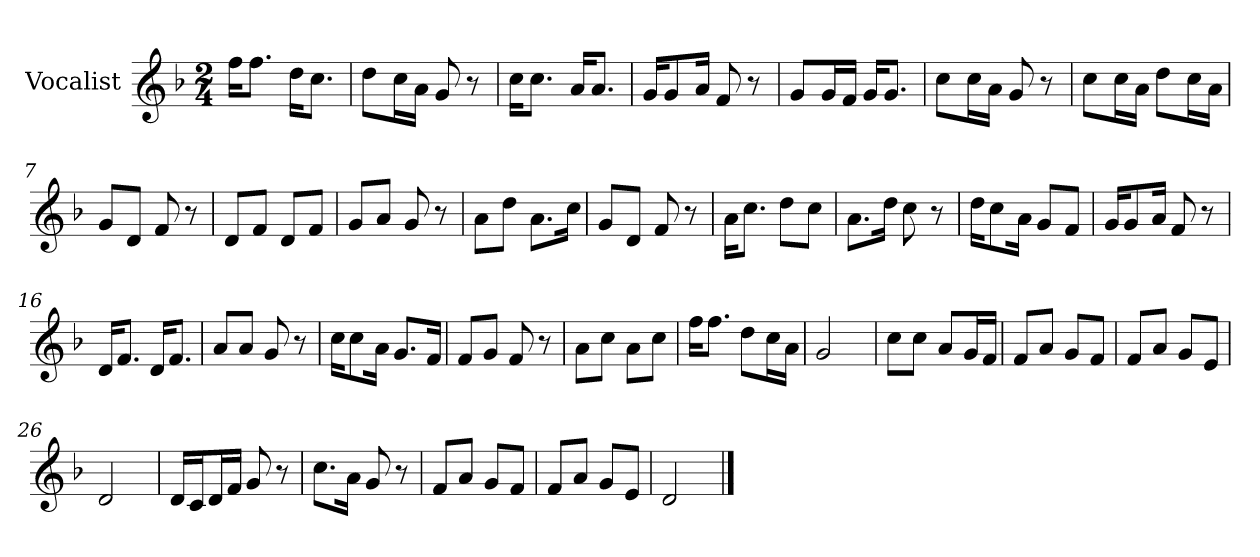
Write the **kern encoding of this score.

**kern
*part1
*staff1
*I"Vocalist
*k[b-]
*F:
*M2/4
=
16ffKL
8.ffJ
16ddKL
8.ccJ
=1
8ddL
16ccL
16aJJ
8g
8r
=2
16ccKL
8.ccJ
16aKL
8.aJ
=3
16gKL
8g
16aJk
8f
8r
=4
8gL
16gL
16fJJ
16gKL
8.gJ
=5
8ccL
16ccL
16aJJ
8g
8r
=6
8ccL
16ccL
16aJJ
8ddL
16ccL
16aJJ
=7
8gL
8dJ
8f
8r
=8
8dL
8fJ
8dL
8fJ
=9
8gL
8aJ
8g
8r
=10
8aL
8ddJ
8.aL
16ccJk
=11
8gL
8dJ
8f
8r
=12
16aKL
8.ccJ
8ddL
8ccJ
=13
8.aL
16ddJk
8cc
8r
=14
16ddKL
8cc
16aJk
8gL
8fJ
=15
16gKL
8g
16aJk
8f
8r
=16
16dKL
8.fJ
16dKL
8.fJ
=17
8aL
8aJ
8g
8r
=18
16ccKL
8cc
16aJk
8.gL
16fJk
=19
8fL
8gJ
8f
8r
=20
8aL
8ccJ
8aL
8ccJ
=21
16ffKL
8.ffJ
8ddL
16ccL
16aJJ
=22
2g
=23
8ccL
8ccJ
8aL
16gL
16fJJ
=24
8fL
8aJ
8gL
8fJ
=25
8fL
8aJ
8gL
8eJ
=26
2d
=27
16dLL
16cJ
16dL
16fJJ
8g
8r
=28
8.ccL
16aJk
8g
8r
=29
8fL
8aJ
8gL
8fJ
=30
8fL
8aJ
8gL
8eJ
=31
2d
==
*-
